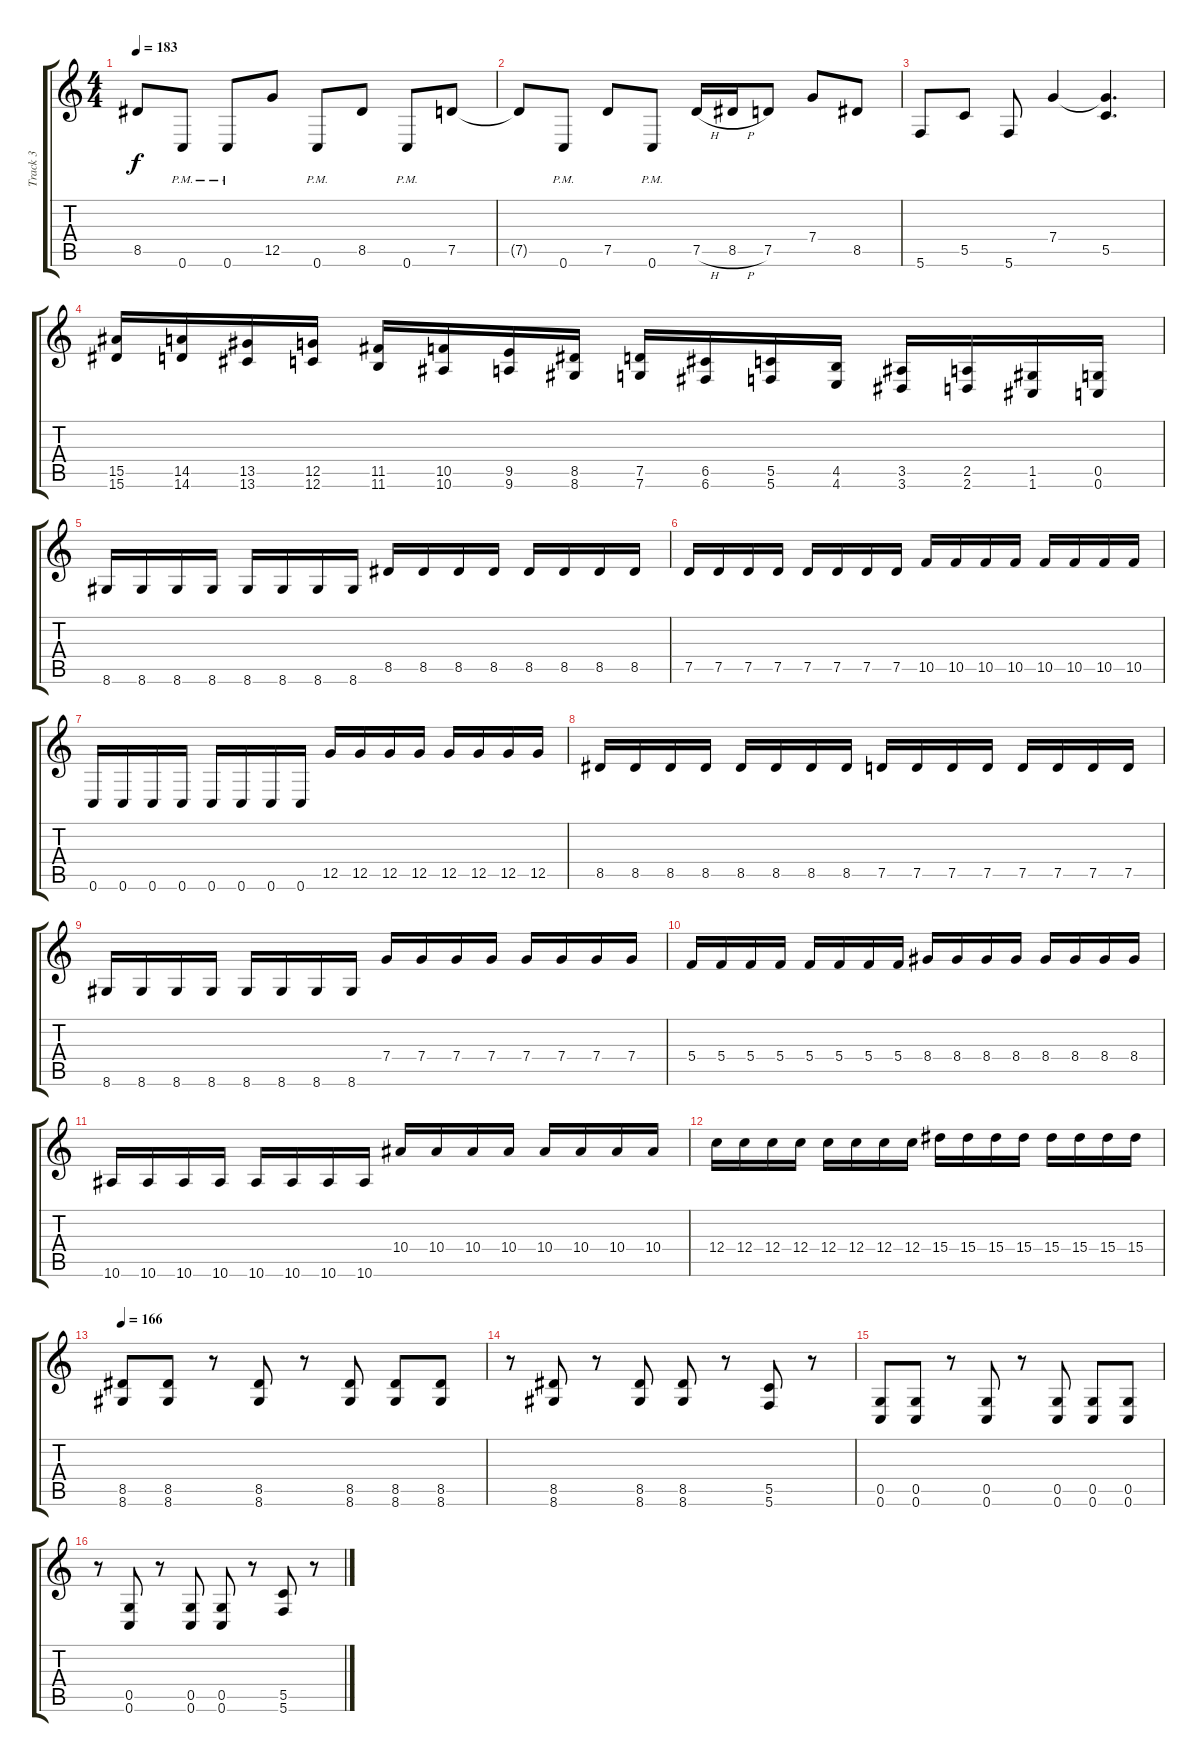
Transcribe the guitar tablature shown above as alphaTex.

\track ("Track 3" "Track 3") {instrument distortionguitar}
\staff {score tabs}
\tuning (D4 A3 F3 C3 G2 C2) {hide}
\ts (4 4)
\tempo 183
\clef g2
\ks c
8.5.8{dy f} 0.6{pm}.8 0.6{pm}.8 12.5.8 0.6{pm}.8 8.5.8 0.6{pm}.8 7.5.8 |
7.5{t}.8 0.6{pm}.8 7.5.8 0.6{pm}.8 7.5{h}.16 8.5{h}.16 7.5.8 7.4.8 8.5.8 |
5.6.8 5.5.8 5.6.8 7.4.4 (7.4{t} 5.5).4{d} |
(15.5 15.6).16{instrument guitarfretnoise} (14.5 14.6).16 (13.5 13.6).16 (12.5 12.6).16 (11.5 11.6).16 (10.5 10.6).16 (9.5 9.6).16 (8.5 8.6).16 (7.5 7.6).16 (6.5 6.6).16 (5.5 5.6).16 (4.5 4.6).16 (3.5 3.6).16 (2.5 2.6).16 (1.5 1.6).16 (0.5 0.6).16 |
8.6.16{instrument distortionguitar} 8.6.16 8.6.16 8.6.16 8.6.16 8.6.16 8.6.16 8.6.16 8.5.16 8.5.16 8.5.16 8.5.16 8.5.16 8.5.16 8.5.16 8.5.16 |
7.5.16 7.5.16 7.5.16 7.5.16 7.5.16 7.5.16 7.5.16 7.5.16 10.5.16 10.5.16 10.5.16 10.5.16 10.5.16 10.5.16 10.5.16 10.5.16 |
0.6.16 0.6.16 0.6.16 0.6.16 0.6.16 0.6.16 0.6.16 0.6.16 12.5.16 12.5.16 12.5.16 12.5.16 12.5.16 12.5.16 12.5.16 12.5.16 |
8.5.16 8.5.16 8.5.16 8.5.16 8.5.16 8.5.16 8.5.16 8.5.16 7.5.16 7.5.16 7.5.16 7.5.16 7.5.16 7.5.16 7.5.16 7.5.16 |
8.6.16 8.6.16 8.6.16 8.6.16 8.6.16 8.6.16 8.6.16 8.6.16 7.4.16 7.4.16 7.4.16 7.4.16 7.4.16 7.4.16 7.4.16 7.4.16 |
5.4.16 5.4.16 5.4.16 5.4.16 5.4.16 5.4.16 5.4.16 5.4.16 8.4.16 8.4.16 8.4.16 8.4.16 8.4.16 8.4.16 8.4.16 8.4.16 |
10.6.16 10.6.16 10.6.16 10.6.16 10.6.16 10.6.16 10.6.16 10.6.16 10.4.16 10.4.16 10.4.16 10.4.16 10.4.16 10.4.16 10.4.16 10.4.16 |
12.4.16 12.4.16 12.4.16 12.4.16 12.4.16 12.4.16 12.4.16 12.4.16 15.4.16 15.4.16 15.4.16 15.4.16 15.4.16 15.4.16 15.4.16 15.4.16 |
\tempo 166
(8.5 8.6).8 (8.5 8.6).8 r.8 (8.5 8.6).8 r.8 (8.5 8.6).8 (8.5 8.6).8 (8.5 8.6).8 |
r.8 (8.5 8.6).8 r.8 (8.5 8.6).8 (8.5 8.6).8 r.8 (5.5 5.6).8 r.8 |
(0.5 0.6).8 (0.5 0.6).8 r.8 (0.5 0.6).8 r.8 (0.5 0.6).8 (0.5 0.6).8 (0.5 0.6).8 |
r.8 (0.5 0.6).8 r.8 (0.5 0.6).8 (0.5 0.6).8 r.8 (5.5 5.6).8 r.8
